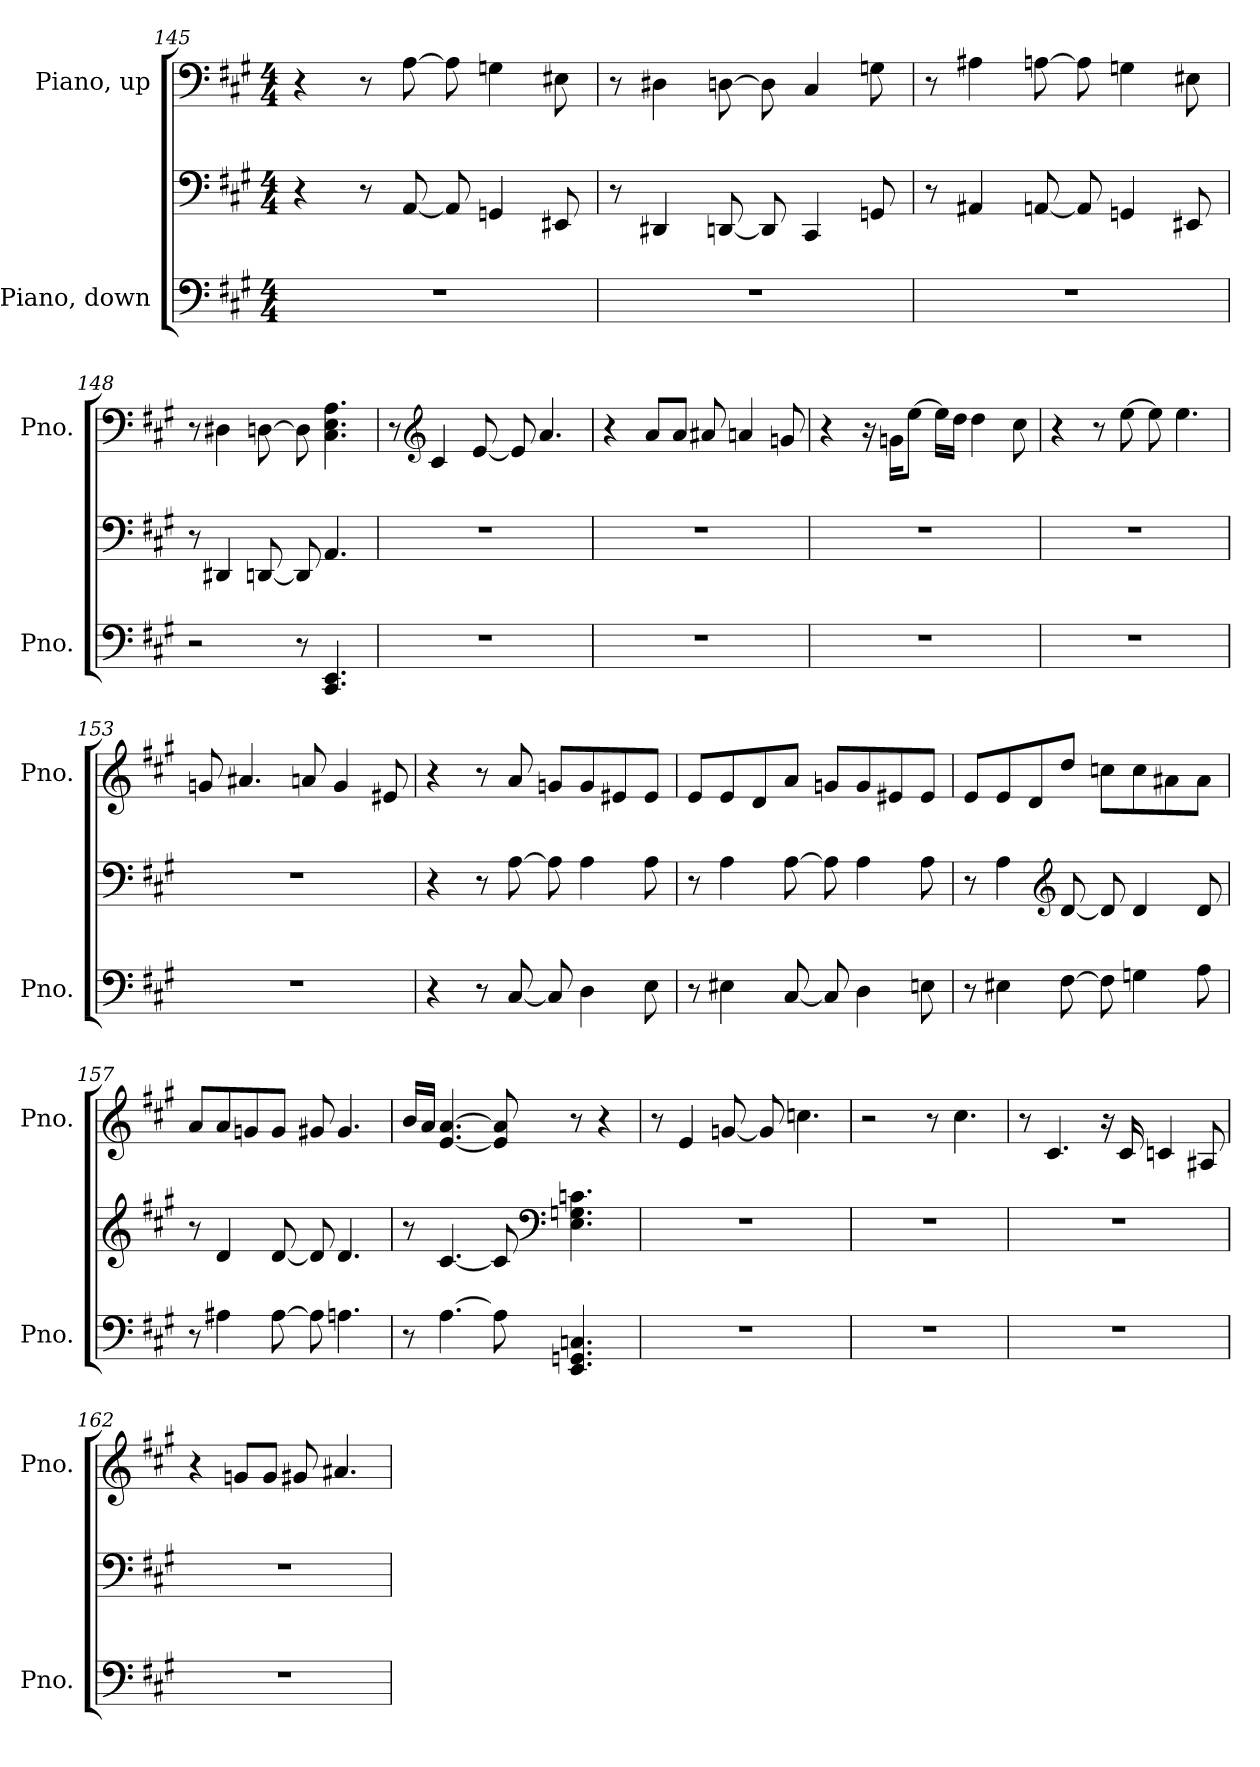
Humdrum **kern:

**kern	**kern	**kern
*part2	*part2	*part1
*staff3	*staff2	*staff1
*I"Piano, down	*	*I"Piano, up
*I'Pno.	*	*I'Pno.
!!LO:PB:g=z
*clefF4	*clefF4	*clefF4
*k[f#c#g#]	*k[f#c#g#]	*k[f#c#g#]
*M4/4	*M4/4	*M4/4
=145	=145	=145
1r	4r	4r
.	8r	8r
.	[8AA/	[8A\
.	8AA/]	8A\]
.	4GGn/	4Gn\
.	8EE#X/	8E#X\
=146	=146	=146
1r	8r	8r
.	4DD#X/	4D#X\
.	[8DDn/	[8Dn\
.	8DD/]	8D\]
.	4CC#/	4C#/
.	8GGn/	8Gn\
=147	=147	=147
1r	8r	8r
.	4AA#X/	4A#X\
.	[8AAn/	[8An\
.	8AA/]	8A\]
.	4GGn/	4Gn\
.	8EE#X/	8E#X\
=148	=148	=148
2r	8r	8r
.	4DD#X/	4D#X\
.	[8DDn/	[8Dn\
8r	8DD/]	8D\]
4.CC#/ 4.EE/	4.AA/	4.C#\ 4.E\ 4.A\
!!LO:LB:g=z
=149	=149	=149
1r	1r	8r
*	*	*clefG2
.	.	4c#/
.	.	[8e/
.	.	8e/]
.	.	4.a/
=150	=150	=150
1r	1r	4r
.	.	8a/L
.	.	8a/J
.	.	8a#X/
.	.	4an/
.	.	8gn/
=151	=151	=151
1r	1r	4r
.	.	16r
.	.	16gn\KL
.	.	[8ee\J
.	.	16ee\LL]
.	.	16dd\JJ
.	.	4dd\
.	.	8cc#\
=152	=152	=152
1r	1r	4r
.	.	8r
.	.	[8ee\
.	.	8ee\]
.	.	4.ee\
!!LO:LB:g=z
=153	=153	=153
1r	1r	8gn/
.	.	4.a#X/
.	.	8an/
.	.	4g/
.	.	8e#X/
=154	=154	=154
4r	4r	4r
8r	8r	8r
[8C#/	[8A\	8a/
8C#/]	8A\]	8gn/L
4D\	4A\	8g/
.	.	8e#X/
8E\	8A\	8e#/J
=155	=155	=155
8r	8r	8e/L
4E#X\	4A\	8e/
.	.	8d/
[8C#/	[8A\	8a/J
8C#/]	8A\]	8gn/L
4D\	4A\	8g/
.	.	8e#X/
8En\	8A\	8e#/J
!!LO:LB:g=z
=156	=156	=156
8r	8r	8e/L
4E#X\	4A\	8e/
.	.	8d/
*	*clefG2	*
[8F#\	[8d/	8dd/J
8F#\]	8d/]	8ccn\L
4Gn\	4d/	8cc\
.	.	8a#X\
8A\	8d/	8a#\J
=157	=157	=157
8r	8r	8a/L
4A#X\	4d/	8a/
.	.	8gn/
[8A#\	[8d/	8g/J
8A#\]	8d/]	8g#X/
4.An\	4.d/	4.g#/
=158	=158	=158
8r	8r	16b/LL
.	.	16a/JJ
[4.A\	[4.c#/	[4.e/ [4.a/
8A\]	8c#/]	8e/] 8a/]
*	*clefF4	*
4.EE/ 4.GGn/ 4.Cn/	4.E\ 4.Gn\ 4.cn\	8r
.	.	4r
!!LO:PB:g=z
=159	=159	=159
1r	1r	8r
.	.	4e/
.	.	[8gn/
.	.	8g/]
.	.	4.ccn\
=160	=160	=160
1r	1r	2r
.	.	8r
.	.	4.cc#\
=161	=161	=161
1r	1r	8r
.	.	4.c#/
.	.	16r
.	.	16c#/
.	.	4cn/
.	.	8A#X/
=162	=162	=162
1r	1r	4r
.	.	8gn/L
.	.	8g/J
.	.	8g#X/
.	.	4.a#X/
=	=	=
*-	*-	*-
